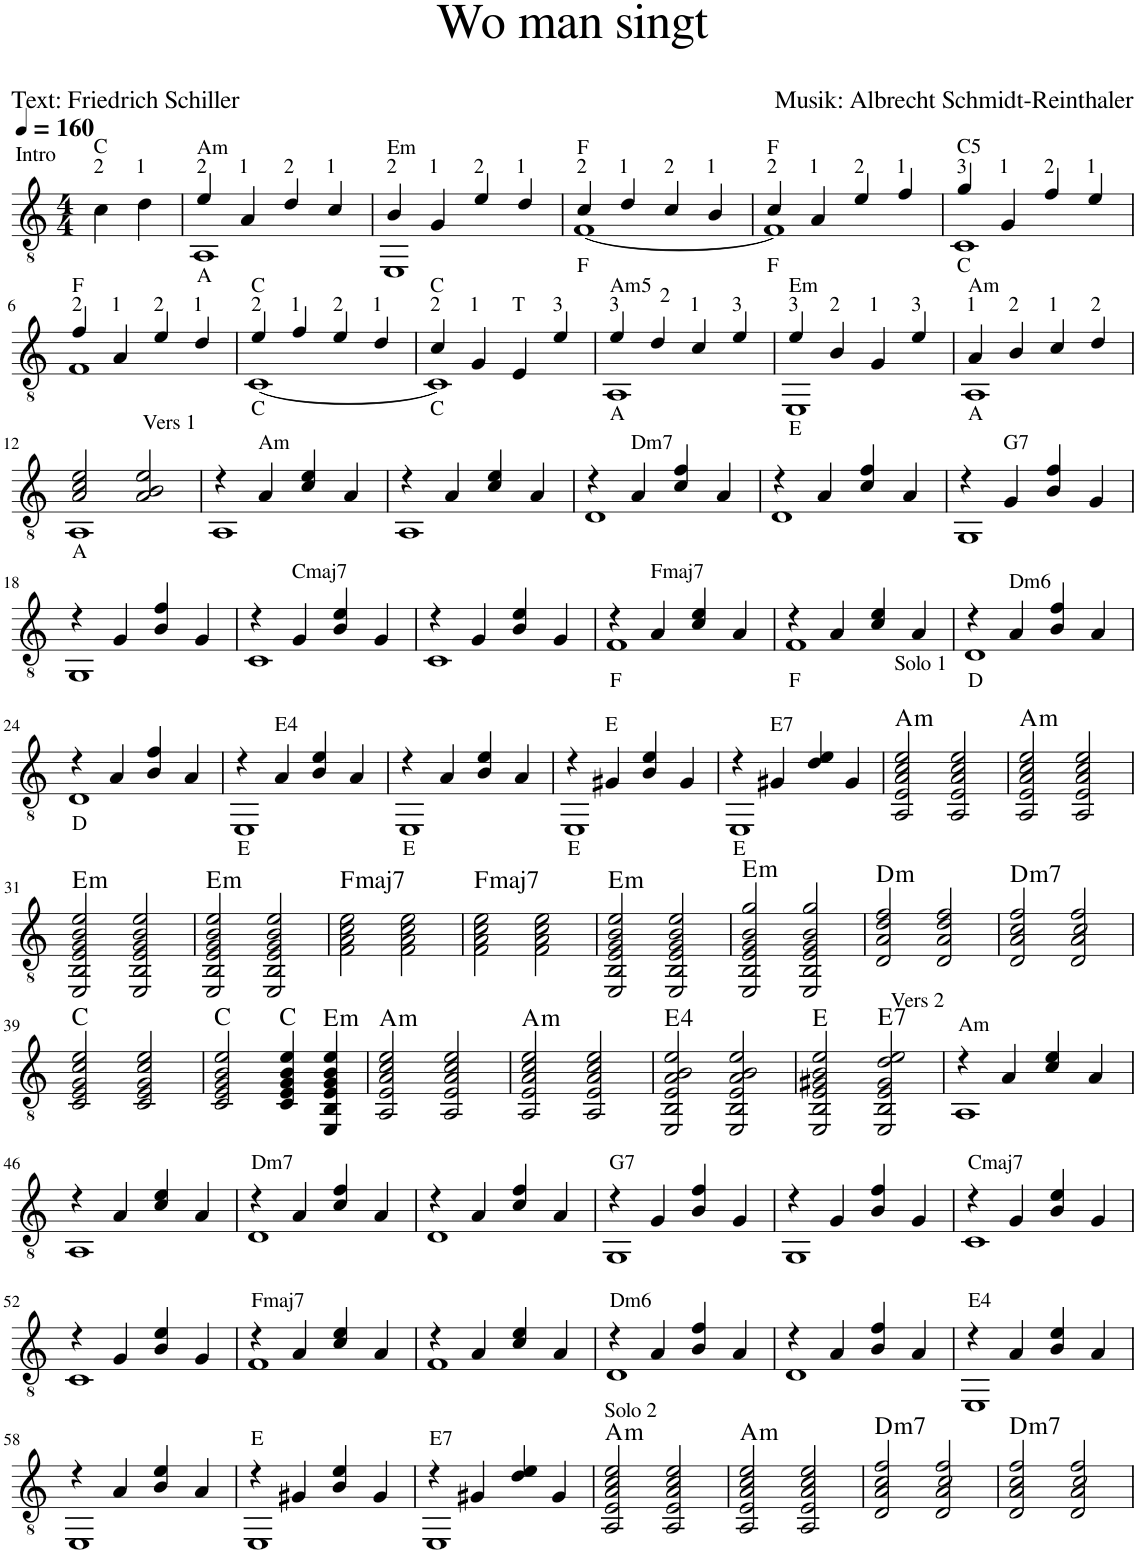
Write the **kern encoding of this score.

**kern	**harte
*part1	*part1
*staff1	*
*I"Klassische Gitarre	*
*I'Git.	*
*clefGv2	*
*k[]	*
*M4/4	*
*MM160	*
=	=
!LO:TX:a:t=Intro	!
!LO:TX:a:t=2	!
!LO:TX:a:t=C	!
4c\	.
!LO:TX:a:t=1	!
4d\	.
=1	=1
*^	*
!LO:TX:a:t=2	!	!
!LO:TX:a:t=Am	!	!
!LO:TX:b:t=A	!	!
4e/	1AA	.
!LO:TX:a:t=1	!	!
4A/	.	.
!LO:TX:a:t=2	!	!
4d/	.	.
!LO:TX:a:t=1	!	!
4c/	.	.
=2	=2	=2
!LO:TX:a:t=2	!	!
!LO:TX:a:t=Em	!	!
4B/	1EE	.
!LO:TX:a:t=1	!	!
4G/	.	.
!LO:TX:a:t=2	!	!
4e/	.	.
!LO:TX:a:t=1	!	!
4d/	.	.
=3	=3	=3
!LO:TX:a:t=2	!	!
!LO:TX:a:t=F	!	!
!LO:TX:b:t=F	!	!
4c/	[1F	.
!LO:TX:a:t=1	!	!
4d/	.	.
!LO:TX:a:t=2	!	!
4c/	.	.
!LO:TX:a:t=1	!	!
4B/	.	.
=4	=4	=4
!LO:TX:a:t=2	!	!
!LO:TX:a:t=F	!	!
!LO:TX:b:t=F	!	!
4c/	1F]	.
!LO:TX:a:t=1	!	!
4A/	.	.
!LO:TX:a:t=2	!	!
4e/	.	.
!LO:TX:a:t=1	!	!
4f/	.	.
=5	=5	=5
!LO:TX:a:t=3	!	!
!LO:TX:a:t=C5	!	!
!LO:TX:b:t=C	!	!
4g/	1C	.
!LO:TX:a:t=1	!	!
4G/	.	.
!LO:TX:a:t=2	!	!
4f/	.	.
!LO:TX:a:t=1	!	!
4e/	.	.
!!LO:LB:g=z	!!
=6	=6	=6
!LO:TX:a:t=2	!	!
!LO:TX:a:t=F	!	!
4f/	1F	.
!LO:TX:a:t=1	!	!
4A/	.	.
!LO:TX:a:t=2	!	!
4e/	.	.
!LO:TX:a:t=1	!	!
4d/	.	.
=7	=7	=7
!LO:TX:a:t=2	!	!
!LO:TX:a:t=C	!	!
!LO:TX:b:t=C	!	!
4e/	[1C	.
!LO:TX:a:t=1	!	!
4f/	.	.
!LO:TX:a:t=2	!	!
4e/	.	.
!LO:TX:a:t=1	!	!
4d/	.	.
=8	=8	=8
!LO:TX:a:t=2	!	!
!LO:TX:a:t=C	!	!
!LO:TX:b:t=C	!	!
4c/	1C]	.
!LO:TX:a:t=1	!	!
4G/	.	.
!LO:TX:a:t=T	!	!
4E/	.	.
!LO:TX:a:t=3	!	!
4e/	.	.
=9	=9	=9
!LO:TX:a:t=3	!	!
!LO:TX:a:t=Am5	!	!
!LO:TX:b:t=A	!	!
4e/	1AA	.
!LO:TX:a:t=2	!	!
4d/	.	.
!LO:TX:a:t=1	!	!
4c/	.	.
!LO:TX:a:t=3	!	!
4e/	.	.
=10	=10	=10
!LO:TX:a:t=3	!	!
!LO:TX:a:t=Em	!	!
!LO:TX:b:t=E	!	!
4e/	1EE	.
!LO:TX:a:t=2	!	!
4B/	.	.
!LO:TX:a:t=1	!	!
4G/	.	.
!LO:TX:a:t=3	!	!
4e/	.	.
=11	=11	=11
!LO:TX:a:t=1	!	!
!LO:TX:a:t=Am	!	!
!LO:TX:b:t=A	!	!
4A/	1AA	.
!LO:TX:a:t=2	!	!
4B/	.	.
!LO:TX:a:t=1	!	!
4c/	.	.
!LO:TX:a:t=2	!	!
4d/	.	.
!!LO:LB:g=z	!!
=12	=12	=12
!LO:TX:b:t=A	!	!
2A/ 2c/ 2e/	1AA	.
2A/ 2B/ 2e/	.	.
=13	=13	=13
!LO:TX:a:t=Vers 1	!	!
4r	1AA	.
!LO:TX:a:t=Am	!	!
4A/	.	.
4c/ 4e/	.	.
4A/	.	.
=14	=14	=14
4r	1AA	.
4A/	.	.
4c/ 4e/	.	.
4A/	.	.
=15	=15	=15
4r	1D	.
!LO:TX:a:t=Dm7	!	!
4A/	.	.
4c/ 4f/	.	.
4A/	.	.
=16	=16	=16
4r	1D	.
4A/	.	.
4c/ 4f/	.	.
4A/	.	.
=17	=17	=17
4r	1GG	.
!LO:TX:a:t=G7	!	!
4G/	.	.
4B/ 4f/	.	.
4G/	.	.
!!LO:LB:g=z	!!
=18	=18	=18
4r	1GG	.
4G/	.	.
4B/ 4f/	.	.
4G/	.	.
=19	=19	=19
4r	1C	.
!LO:TX:a:t=Cmaj7	!	!
4G/	.	.
4B/ 4e/	.	.
4G/	.	.
=20	=20	=20
4r	1C	.
4G/	.	.
4B/ 4e/	.	.
4G/	.	.
=21	=21	=21
!LO:TX:b:t=F	!	!
4r	1F	.
!LO:TX:a:t=Fmaj7	!	!
4A/	.	.
4c/ 4e/	.	.
4A/	.	.
=22	=22	=22
!LO:TX:b:t=F	!	!
4r	1F	.
4A/	.	.
4c/ 4e/	.	.
4A/	.	.
=23	=23	=23
!LO:TX:b:t=D	!	!
4r	1D	.
!LO:TX:a:t=Dm6	!	!
4A/	.	.
4B/ 4f/	.	.
4A/	.	.
!!LO:LB:g=z	!!
=24	=24	=24
!LO:TX:b:t=D	!	!
4r	1D	.
4A/	.	.
4B/ 4f/	.	.
4A/	.	.
=25	=25	=25
!LO:TX:b:t=E	!	!
4r	1EE	.
!LO:TX:a:t=E4	!	!
4A/	.	.
4B/ 4e/	.	.
4A/	.	.
=26	=26	=26
!LO:TX:b:t=E	!	!
4r	1EE	.
4A/	.	.
4B/ 4e/	.	.
4A/	.	.
=27	=27	=27
!LO:TX:b:t=E	!	!
4r	1EE	.
!LO:TX:a:t=E	!	!
4G#X/	.	.
4B/ 4e/	.	.
4G#/	.	.
=28	=28	=28
!LO:TX:b:t=E	!	!
4r	1EE	.
!LO:TX:a:t=E7	!	!
4G#X/	.	.
4d/ 4e/	.	.
4G#/	.	.
*v	*v	*
=29	=29
!LO:TX:a:t=Solo 1	!
!	!LO:H:kt=m
2AA/ 2E/ 2A/ 2c/ 2e/	A:min
2AA/ 2E/ 2A/ 2c/ 2e/	.
=30	=30
!	!LO:H:kt=m
2AA/ 2E/ 2A/ 2c/ 2e/	A:min
2AA/ 2E/ 2A/ 2c/ 2e/	.
!!LO:LB:g=z
=31	=31
!	!LO:H:kt=m
2EE/ 2BB/ 2E/ 2G/ 2B/ 2e/	E:min
2EE/ 2BB/ 2E/ 2G/ 2B/ 2e/	.
=32	=32
!	!LO:H:kt=m
2EE/ 2BB/ 2E/ 2G/ 2B/ 2e/	E:min
2EE/ 2BB/ 2E/ 2G/ 2B/ 2e/	.
=33	=33
!	!LO:H:kt=maj7
2F\ 2A\ 2c\ 2e\	F:maj7
2F\ 2A\ 2c\ 2e\	.
=34	=34
!	!LO:H:kt=maj7
2F\ 2A\ 2c\ 2e\	F:maj7
2F\ 2A\ 2c\ 2e\	.
=35	=35
!	!LO:H:kt=m
2EE/ 2BB/ 2E/ 2G/ 2B/ 2e/	E:min
2EE/ 2BB/ 2E/ 2G/ 2B/ 2e/	.
=36	=36
!	!LO:H:kt=m
2EE/ 2BB/ 2E/ 2G/ 2B/ 2g/	E:min
2EE/ 2BB/ 2E/ 2G/ 2B/ 2g/	.
=37	=37
!	!LO:H:kt=m
2D/ 2A/ 2d/ 2f/	D:min
2D/ 2A/ 2d/ 2f/	.
=38	=38
!	!LO:H:kt=m7
2D/ 2A/ 2c/ 2f/	D:min7
2D/ 2A/ 2d/ 2f/	.
!!LO:LB:g=z
=39	=39
2C/ 2E/ 2G/ 2c/ 2e/	C:maj
2C/ 2E/ 2G/ 2c/ 2e/	.
=40	=40
2C/ 2E/ 2G/ 2B/ 2e/	C:maj
4C/ 4E/ 4G/ 4B/ 4e/	C:maj
!	!LO:H:kt=m
4EE/ 4BB/ 4E/ 4G/ 4B/ 4e/	E:min
=41	=41
!	!LO:H:kt=m
2AA/ 2E/ 2A/ 2c/ 2e/	A:min
2AA/ 2E/ 2A/ 2c/ 2e/	.
=42	=42
!	!LO:H:kt=m
2AA/ 2E/ 2A/ 2c/ 2e/	A:min
2AA/ 2E/ 2A/ 2c/ 2e/	.
=43	=43
2EE/ 2BB/ 2E/ 2A/ 2B/ 2e/	E:maj(4)
2EE/ 2BB/ 2E/ 2A/ 2B/ 2e/	.
=44	=44
2EE/ 2BB/ 2E/ 2G#X/ 2B/ 2e/	E:maj
!	!LO:H:kt=7
2EE/ 2BB/ 2E/ 2G#/ 2d/ 2e/	E:7
=45	=45
*^	*
!LO:TX:a:t=Vers 2	!	!
!LO:TX:a:t=Am	!	!
4r	1AA	.
4A/	.	.
4c/ 4e/	.	.
4A/	.	.
!!LO:LB:g=z	!!
=46	=46	=46
4r	1AA	.
4A/	.	.
4c/ 4e/	.	.
4A/	.	.
=47	=47	=47
!LO:TX:a:t=Dm7	!	!
4r	1D	.
4A/	.	.
4c/ 4f/	.	.
4A/	.	.
=48	=48	=48
4r	1D	.
4A/	.	.
4c/ 4f/	.	.
4A/	.	.
=49	=49	=49
!LO:TX:a:t=G7	!	!
4r	1GG	.
4G/	.	.
4B/ 4f/	.	.
4G/	.	.
=50	=50	=50
4r	1GG	.
4G/	.	.
4B/ 4f/	.	.
4G/	.	.
=51	=51	=51
!LO:TX:a:t=Cmaj7	!	!
4r	1C	.
4G/	.	.
4B/ 4e/	.	.
4G/	.	.
!!LO:LB:g=z	!!
=52	=52	=52
4r	1C	.
4G/	.	.
4B/ 4e/	.	.
4G/	.	.
=53	=53	=53
!LO:TX:a:t=Fmaj7	!	!
4r	1F	.
4A/	.	.
4c/ 4e/	.	.
4A/	.	.
=54	=54	=54
4r	1F	.
4A/	.	.
4c/ 4e/	.	.
4A/	.	.
=55	=55	=55
!LO:TX:a:t=Dm6	!	!
4r	1D	.
4A/	.	.
4B/ 4f/	.	.
4A/	.	.
=56	=56	=56
4r	1D	.
4A/	.	.
4B/ 4f/	.	.
4A/	.	.
=57	=57	=57
!LO:TX:a:t=E4	!	!
4r	1EE	.
4A/	.	.
4B/ 4e/	.	.
4A/	.	.
!!LO:LB:g=z	!!
=58	=58	=58
4r	1EE	.
4A/	.	.
4B/ 4e/	.	.
4A/	.	.
=59	=59	=59
!LO:TX:a:t=E	!	!
4r	1EE	.
4G#X/	.	.
4B/ 4e/	.	.
4G#/	.	.
=60	=60	=60
!LO:TX:a:t=E7	!	!
4r	1EE	.
4G#X/	.	.
4d/ 4e/	.	.
4G#/	.	.
*v	*v	*
=61	=61
!LO:TX:a:t=Solo 2	!LO:H:kt=m
2AA/ 2E/ 2A/ 2c/ 2e/	A:min
2AA/ 2E/ 2A/ 2c/ 2e/	.
=62	=62
!	!LO:H:kt=m
2AA/ 2E/ 2A/ 2c/ 2e/	A:min
2AA/ 2E/ 2A/ 2c/ 2e/	.
=63	=63
!	!LO:H:kt=m7
2D/ 2A/ 2c/ 2f/	D:min7
2D/ 2A/ 2d/ 2f/	.
=64	=64
!	!LO:H:kt=m7
2D/ 2A/ 2c/ 2f/	D:min7
2D/ 2A/ 2d/ 2f/	.
=	=
*-	*-
